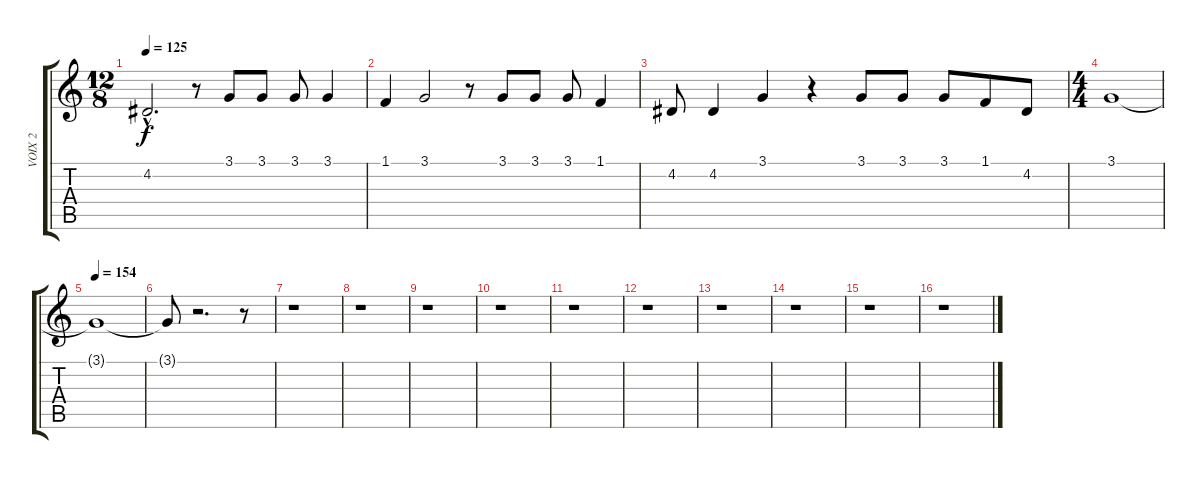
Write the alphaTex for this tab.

\track ("VOIX 2" "VOIX 2") {instrument voiceoohs}
\staff {score tabs}
\tuning (E4 B3 G3 D3 A2 E2) {hide}
\ts (12 8)
\tempo 125
\clef g2
\ks c
4.2{hac}.2{d dy f} r.8 3.1.8 3.1.8 3.1.8 3.1.4 |
1.1.4 3.1.2 r.8 3.1.8 3.1.8 3.1.8 1.1.4 |
4.2.8 4.2.4 3.1.4 r.4 3.1.8 3.1.8 3.1.8 1.1.8 4.2.8 |
\ts (4 4)
3.1.1 |
\tempo 154
3.1{t}.1 |
3.1{t}.8 r.2{d} r.8 |
r.1 |
r.1 |
r.1 |
r.1 |
r.1 |
r.1 |
r.1 |
r.1 |
r.1 |
r.1
